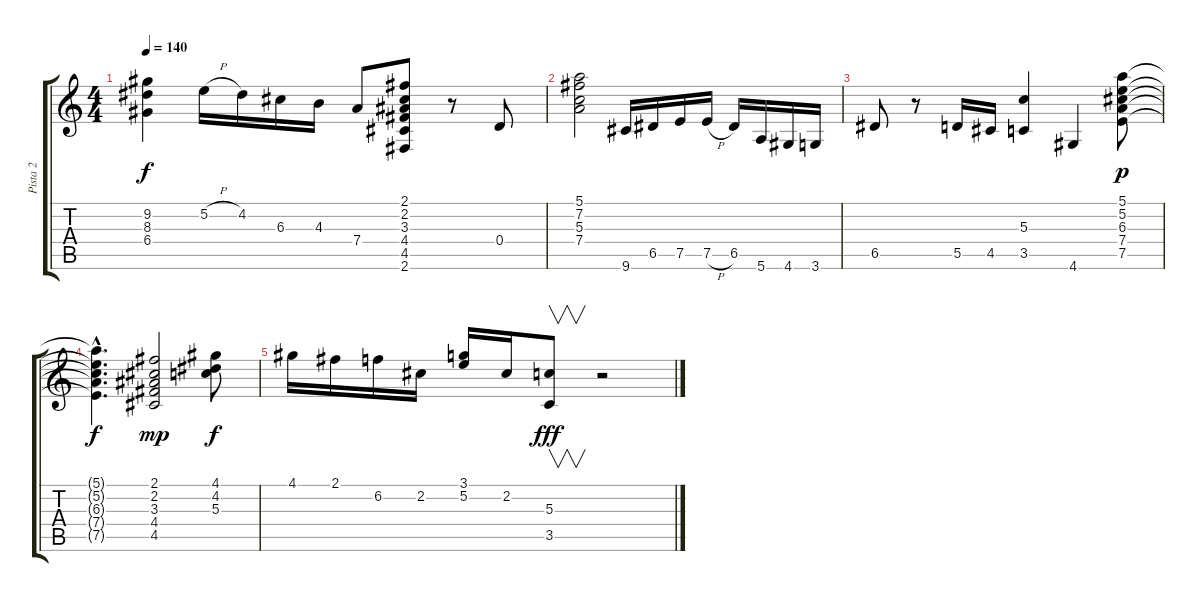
\track ("Pista 2" "Pista 2") {instrument acousticguitarsteel}
\staff {score tabs}
\tuning (E4 B3 G3 D3 A2 E2) {hide}
\ts (4 4)
\tempo 140
\clef g2
\ks c
(9.2 8.3 6.4).4{dy f instrument acousticguitarsteel} 5.2{h}.16 4.2.16 6.3.16 4.3.16 7.4.8 (2.1 2.2 3.3 4.4 4.5 2.6).8 r.8 0.4.8 |
(5.1 7.2 5.3 7.4).2 9.6.16 6.5.16 7.5.16 7.5{h}.16 6.5.16 5.6.16 4.6.16 3.6.16 |
6.5.8 r.8 5.5.16 4.5.16 (5.3 3.5).4 4.6.4 (5.1 5.2 6.3 7.4 7.5).8{dy p} |
(5.1{hac t} 5.2{hac t} 6.3{hac t} 7.4{hac t} 7.5{hac t}).4{d dy f} (2.1 2.2 3.3 4.4 4.5).2{dy mp} (4.1 4.2 5.3).8{dy f} |
4.1.16 2.1.16 6.2.16 2.2.16 (3.1 5.2).16 2.2.16 (5.3 3.5).8{v dy fff} r.2
